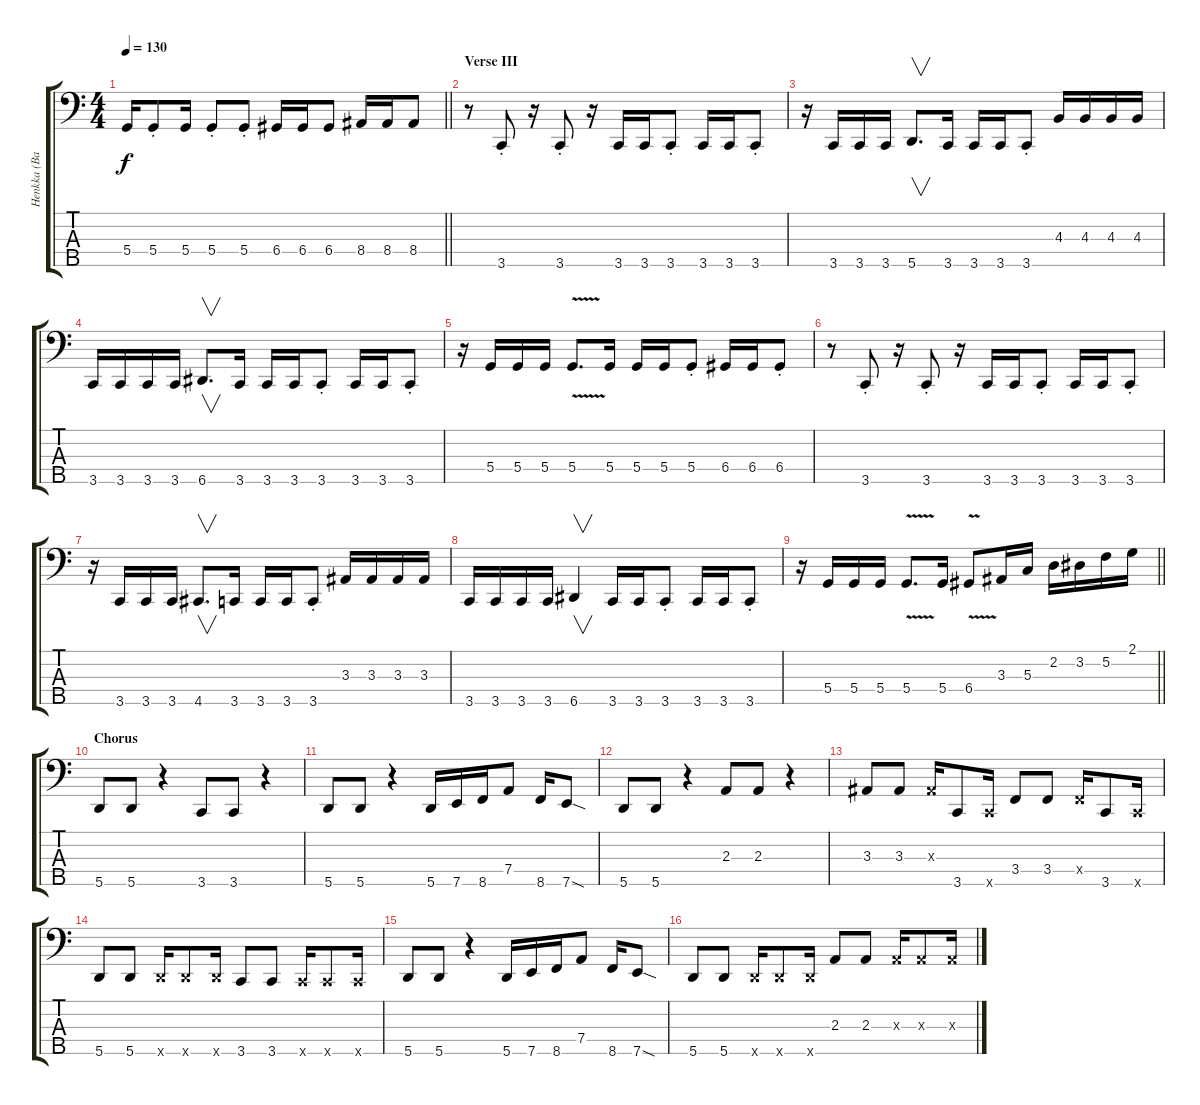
\track ("Henkka (Bass)" "Henkka (Ba") {instrument electricbasspick}
\staff {score tabs}
\tuning (F2 C2 G1 D1 A0) {hide}
\ts (4 4)
\tempo 130
\clef f4
\barLineRight lightlight
\ks c
5.4.16{dy f} 5.4{st}.8 5.4.16 5.4{st}.8 5.4{st}.8 6.4.16 6.4.16 6.4.8 8.4.16 8.4.16 8.4.8 |
\section ("" "Verse III")
r.8 3.5{st}.8 r.16 3.5{st}.8 r.16 3.5.16 3.5.16 3.5{st}.8 3.5.16 3.5.16 3.5{st}.8 |
r.16 3.5.16 3.5.16 3.5.16 5.5.8{v d} 3.5.16 3.5.16 3.5.16 3.5{st}.8 4.3.16 4.3.16 4.3.16 4.3.16 |
3.5.16 3.5.16 3.5.16 3.5.16 6.5.8{v d} 3.5.16 3.5.16 3.5.16 3.5{st}.8 3.5.16 3.5.16 3.5{st}.8 |
r.16 5.4.16 5.4.16 5.4.16 5.4{v}.8{d} 5.4.16 5.4.16 5.4.16 5.4{st}.8 6.4.16 6.4.16 6.4{st}.8 |
r.8 3.5{st}.8 r.16 3.5{st}.8 r.16 3.5.16 3.5.16 3.5{st}.8 3.5.16 3.5.16 3.5{st}.8 |
r.16 3.5.16 3.5.16 3.5.16 4.5.8{v d} 3.5.16 3.5.16 3.5.16 3.5{st}.8 3.3.16 3.3.16 3.3.16 3.3.16 |
3.5.16 3.5.16 3.5.16 3.5.16 6.5.4{v} 3.5.16 3.5.16 3.5{st}.8 3.5.16 3.5.16 3.5{st}.8 |
\barLineRight lightlight
r.16 5.4.16 5.4.16 5.4.16 5.4{v}.8{d} 5.4.16 6.4{v}.8 3.3.16 5.3.16 2.2.16 3.2.16 5.2.16 2.1.16 |
\section ("" "Chorus")
5.5.8{volume 16} 5.5.8 r.4 3.5.8 3.5.8 r.4 |
5.5.8 5.5.8 r.4 5.5.16 7.5.16 8.5.16 7.4.8 8.5.16 7.5{sod}.8 |
5.5.8 5.5.8 r.4 2.3.8 2.3.8 r.4 |
3.3.8 3.3.8 3.3{x}.16 3.5.8 3.5{x}.16 3.4.8 3.4.8 3.4{x}.16 3.5.8 3.5{x}.16 |
5.5.8 5.5.8 5.5{x}.16 5.5{x}.8 5.5{x}.16 3.5.8 3.5.8 3.5{x}.16 3.5{x}.8 3.5{x}.16 |
5.5.8 5.5.8 r.4 5.5.16 7.5.16 8.5.16 7.4.8 8.5.16 7.5{sod}.8 |
5.5.8 5.5.8 5.5{x}.16 5.5{x}.8 5.5{x}.16 2.3.8 2.3.8 2.3{x}.16 2.3{x}.8 2.3{x}.16
